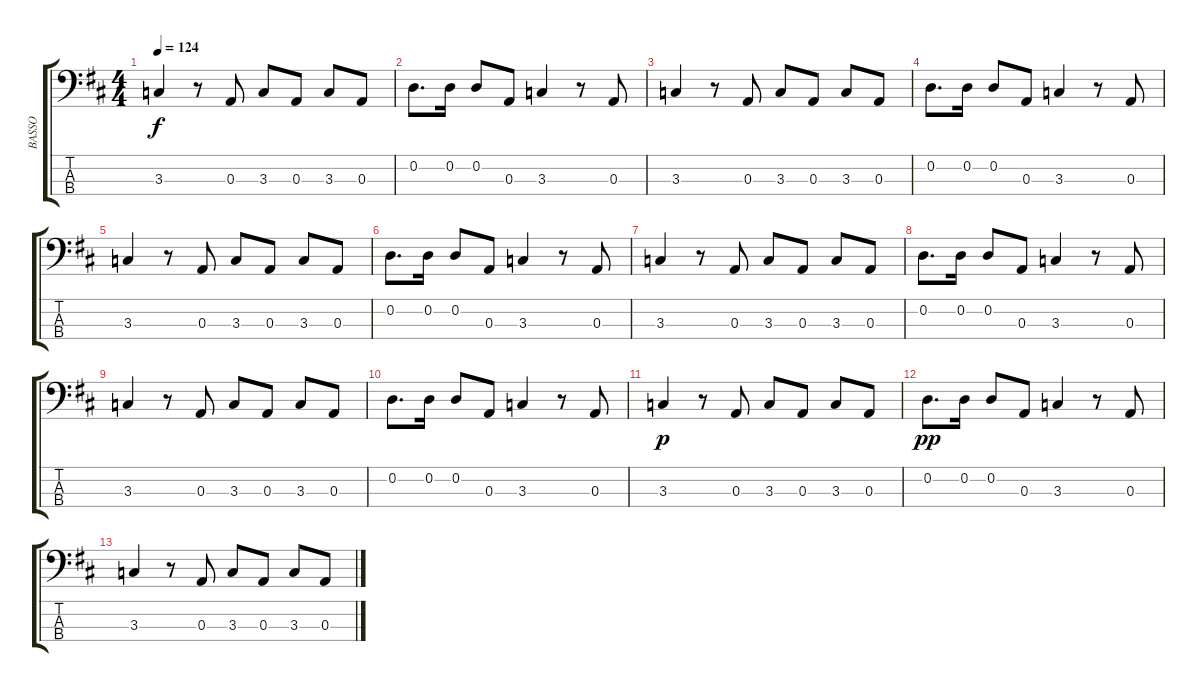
\track ("BASSO" "BASSO") {instrument electricbasspick}
\staff {score tabs}
\tuning (G2 D2 A1 E1) {hide}
\ts (4 4)
\tempo 124
\clef f4
\ks d
3.3.4{dy f} r.8 0.3.8 3.3.8 0.3.8 3.3.8 0.3.8 |
0.2.8{d} 0.2.16 0.2.8 0.3.8 3.3.4 r.8 0.3.8 |
3.3.4 r.8 0.3.8 3.3.8 0.3.8 3.3.8 0.3.8 |
0.2.8{d} 0.2.16 0.2.8 0.3.8 3.3.4 r.8 0.3.8 |
3.3.4 r.8 0.3.8 3.3.8 0.3.8 3.3.8 0.3.8 |
0.2.8{d} 0.2.16 0.2.8 0.3.8 3.3.4 r.8 0.3.8 |
3.3.4 r.8 0.3.8 3.3.8 0.3.8 3.3.8 0.3.8 |
0.2.8{d} 0.2.16 0.2.8 0.3.8 3.3.4 r.8 0.3.8 |
3.3.4 r.8 0.3.8 3.3.8 0.3.8 3.3.8 0.3.8 |
0.2.8{d} 0.2.16 0.2.8 0.3.8 3.3.4 r.8 0.3.8 |
3.3.4{dy p} r.8 0.3.8 3.3.8 0.3.8 3.3.8 0.3.8 |
0.2.8{d dy pp} 0.2.16 0.2.8 0.3.8 3.3.4 r.8 0.3.8 |
3.3.4 r.8 0.3.8 3.3.8 0.3.8 3.3.8 0.3.8
